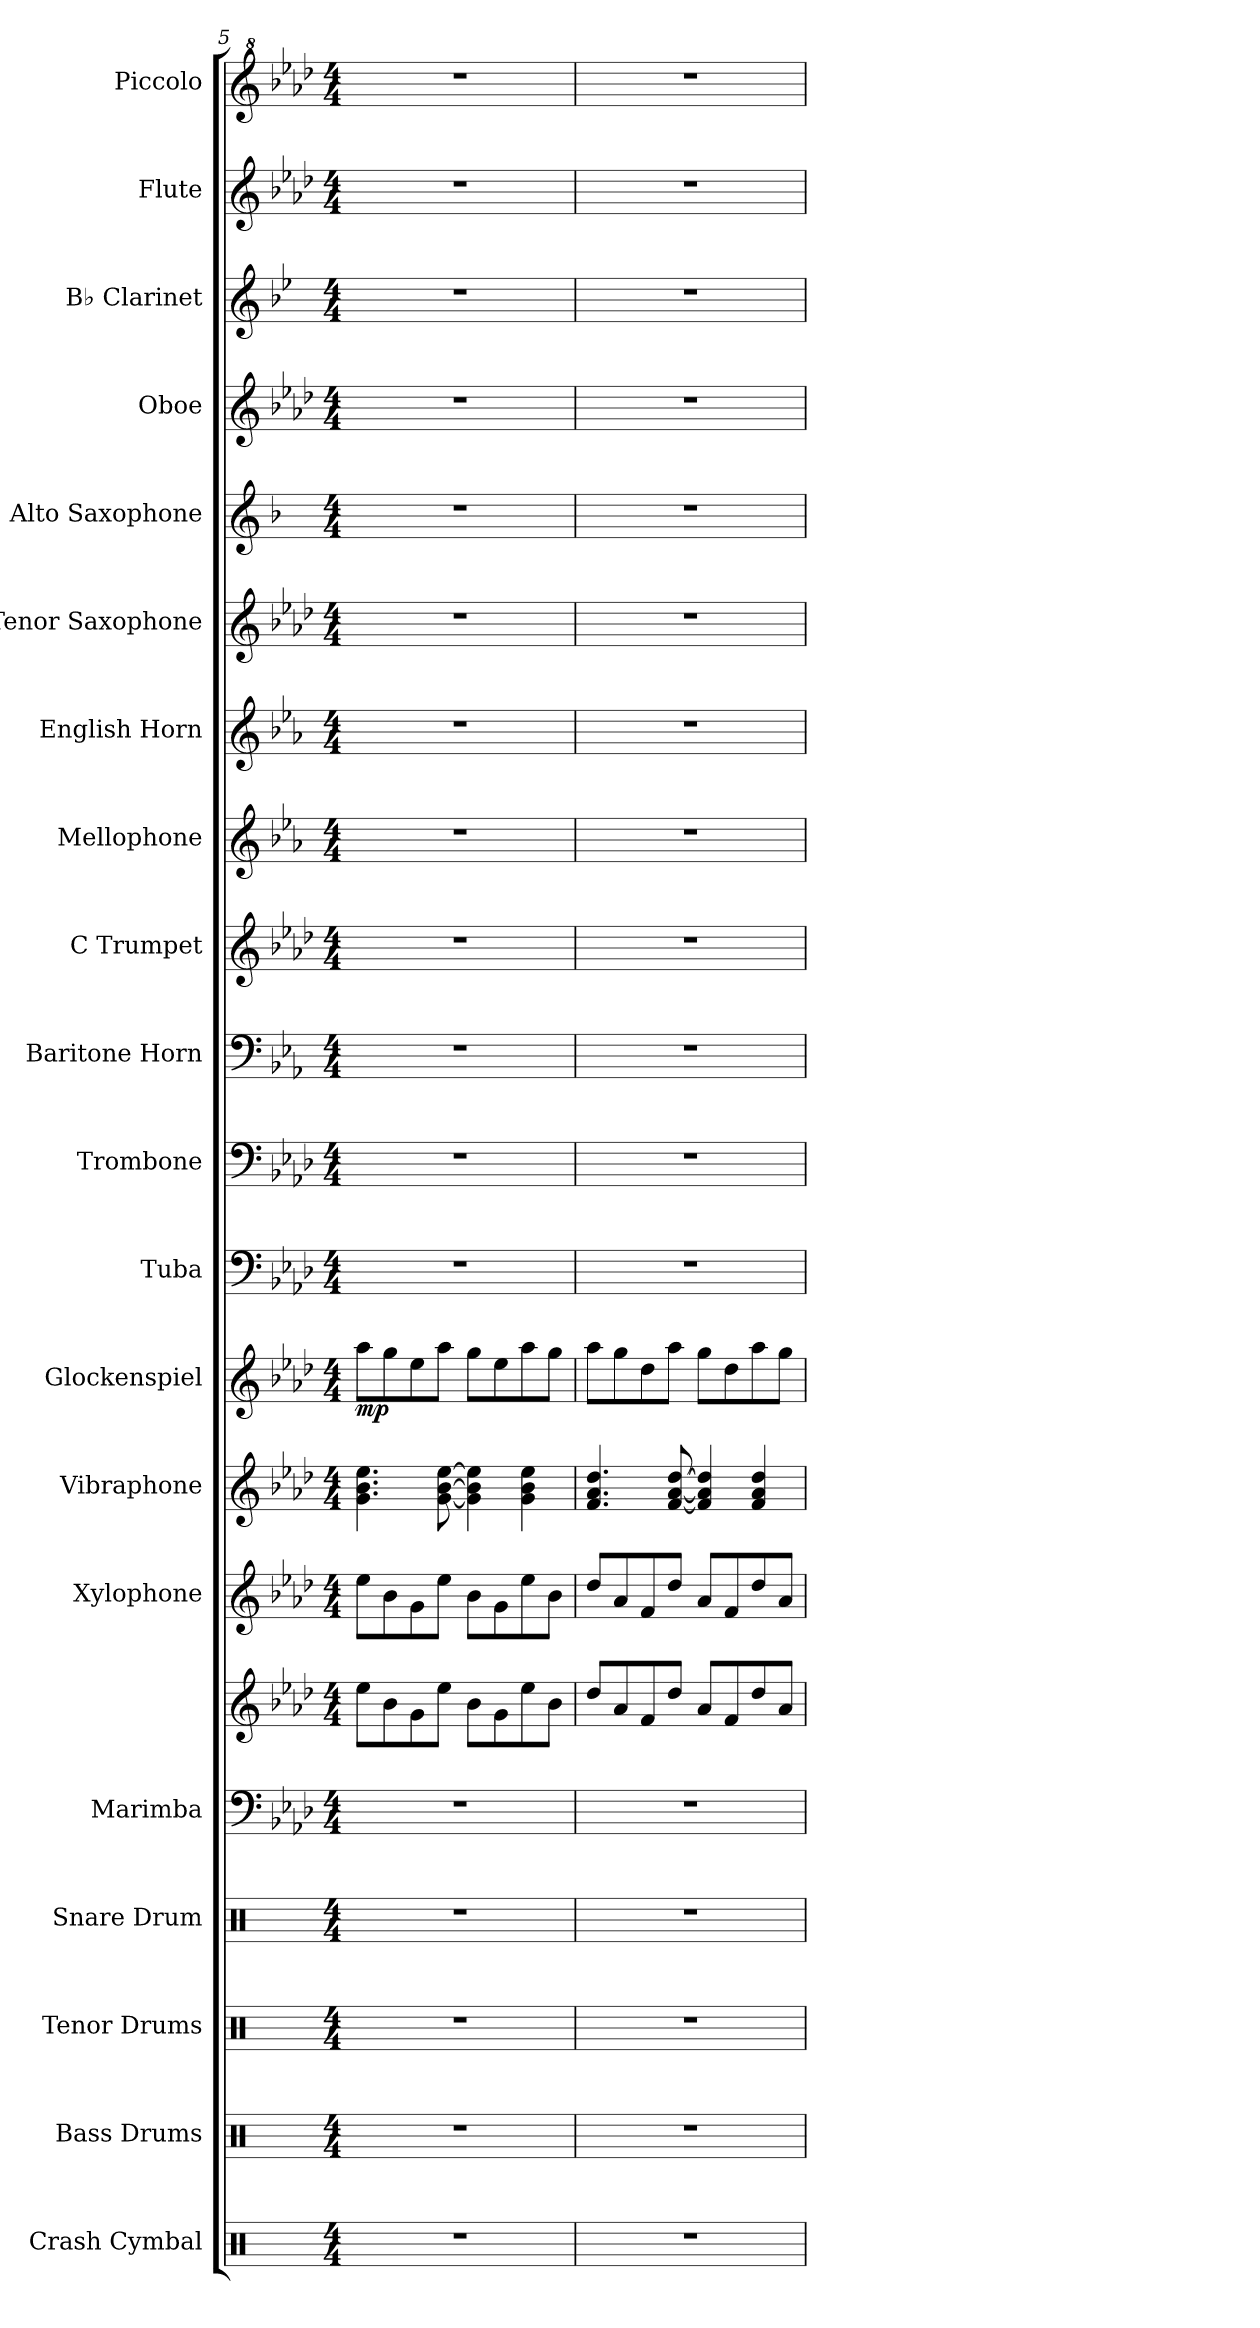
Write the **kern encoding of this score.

**kern	**kern	**kern	**kern	**kern	**kern	**kern	**kern	**kern	**dynam	**kern	**kern	**kern	**kern	**kern	**kern	**kern	**kern	**kern	**kern	**kern	**kern
*part20	*part19	*part18	*part17	*part16	*part16	*part15	*part14	*part13	*part13	*part12	*part11	*part10	*part9	*part8	*part7	*part6	*part5	*part4	*part3	*part2	*part1
*staff21	*staff20	*staff19	*staff18	*staff17	*staff16	*staff15	*staff14	*staff13	*staff13	*staff12	*staff11	*staff10	*staff9	*staff8	*staff7	*staff6	*staff5	*staff4	*staff3	*staff2	*staff1
*I"Crash Cymbal	*I"Bass Drums	*I"Tenor Drums	*I"Snare Drum	*I"Marimba	*	*I"Xylophone	*I"Vibraphone	*I"Glockenspiel	*	*I"Tuba	*I"Trombone	*I"Baritone Horn	*I"C Trumpet	*I"Mellophone	*I"English Horn	*I"Tenor Saxophone	*I"Alto Saxophone	*I"Oboe	*I"B♭ Clarinet	*I"Flute	*I"Piccolo
*I'Cr. Cym.	*I'BD	*I'TD	*I'SD	*I'Mrm.	*	*I'Xyl.	*I'Vib.	*I'Glk.	*	*I'Tba.	*I'Tbn.	*I'Bar. Hn.	*I'C Tpt.	*I'Mph.	*I'E. Hn.	*I'T. Sax.	*I'A. Sax.	*I'Ob.	*I'B♭ Cl.	*I'Fl.	*I'Picc.
*clefX	*clefX	*clefX	*clefX	*clefF4	*clefG2	*clefG2	*clefG2	*clefG2	*	*clefF4	*clefF4	*clefF4	*clefG2	*clefG2	*clefG2	*clefG2	*clefG2	*clefG2	*clefG2	*clefG2	*clefG^2
*	*	*	*	*	*	*ITrd-7c-12	*	*ITrd-14c-24	*	*	*	*ITrd4c7	*	*ITrd4c7	*ITrd4c7	*ITrd8c14	*ITrd5c9	*	*ITrd1c2	*	*ITrd-7c-12
*k[]	*k[]	*k[]	*k[]	*k[b-e-a-d-]	*k[b-e-a-d-]	*k[b-e-a-d-]	*k[b-e-a-d-]	*k[b-e-a-d-]	*	*k[b-e-a-d-]	*k[b-e-a-d-]	*k[b-e-a-d-]	*k[b-e-a-d-]	*k[b-e-a-d-]	*k[b-e-a-d-]	*k[b-e-a-d-]	*k[b-e-a-d-]	*k[b-e-a-d-]	*k[b-e-a-d-]	*k[b-e-a-d-]	*k[b-e-a-d-]
*M4/4	*M4/4	*M4/4	*M4/4	*M4/4	*M4/4	*M4/4	*M4/4	*M4/4	*	*M4/4	*M4/4	*M4/4	*M4/4	*M4/4	*M4/4	*M4/4	*M4/4	*M4/4	*M4/4	*M4/4	*M4/4
=5	=5	=5	=5	=5	=5	=5	=5	=5	=5	=5	=5	=5	=5	=5	=5	=5	=5	=5	=5	=5	=5
!	!	!	!	!	!	!	!	!	!LO:DY:b	!	!	!	!	!	!	!	!	!	!	!	!
1r	1r	1r	1r	1r	8ee-\L	8eee-\L	4.g\ 4.b-\ 4.ee-\	8aaaa-\L	mp	1r	1r	1r	1r	1r	1r	1r	1r	1r	1r	1r	1r
.	.	.	.	.	8b-\	8bb-\	.	8gggg\	.	.	.	.	.	.	.	.	.	.	.	.	.
.	.	.	.	.	8g\	8gg\	.	8eeee-\	.	.	.	.	.	.	.	.	.	.	.	.	.
.	.	.	.	.	8ee-\J	8eee-\J	[8g\ [8b-\ [8ee-\	8aaaa-\J	.	.	.	.	.	.	.	.	.	.	.	.	.
.	.	.	.	.	8b-\L	8bb-\L	4g\] 4b-\] 4ee-\]	8gggg\L	.	.	.	.	.	.	.	.	.	.	.	.	.
.	.	.	.	.	8g\	8gg\	.	8eeee-\	.	.	.	.	.	.	.	.	.	.	.	.	.
.	.	.	.	.	8ee-\	8eee-\	4g\ 4b-\ 4ee-\	8aaaa-\	.	.	.	.	.	.	.	.	.	.	.	.	.
.	.	.	.	.	8b-\J	8bb-\J	.	8gggg\J	.	.	.	.	.	.	.	.	.	.	.	.	.
=6	=6	=6	=6	=6	=6	=6	=6	=6	=6	=6	=6	=6	=6	=6	=6	=6	=6	=6	=6	=6	=6
1r	1r	1r	1r	1r	8dd-/L	8ddd-/L	4.f/ 4.a-/ 4.dd-/	8aaaa-\L	.	1r	1r	1r	1r	1r	1r	1r	1r	1r	1r	1r	1r
.	.	.	.	.	8a-/	8aa-/	.	8gggg\	.	.	.	.	.	.	.	.	.	.	.	.	.
.	.	.	.	.	8f/	8ff/	.	8dddd-\	.	.	.	.	.	.	.	.	.	.	.	.	.
.	.	.	.	.	8dd-/J	8ddd-/J	[8f/ [8a-/ [8dd-/	8aaaa-\J	.	.	.	.	.	.	.	.	.	.	.	.	.
.	.	.	.	.	8a-/L	8aa-/L	4f/] 4a-/] 4dd-/]	8gggg\L	.	.	.	.	.	.	.	.	.	.	.	.	.
.	.	.	.	.	8f/	8ff/	.	8dddd-\	.	.	.	.	.	.	.	.	.	.	.	.	.
.	.	.	.	.	8dd-/	8ddd-/	4f/ 4a-/ 4dd-/	8aaaa-\	.	.	.	.	.	.	.	.	.	.	.	.	.
.	.	.	.	.	8a-/J	8aa-/J	.	8gggg\J	.	.	.	.	.	.	.	.	.	.	.	.	.
=	=	=	=	=	=	=	=	=	=	=	=	=	=	=	=	=	=	=	=	=	=
*-	*-	*-	*-	*-	*-	*-	*-	*-	*-	*-	*-	*-	*-	*-	*-	*-	*-	*-	*-	*-	*-
